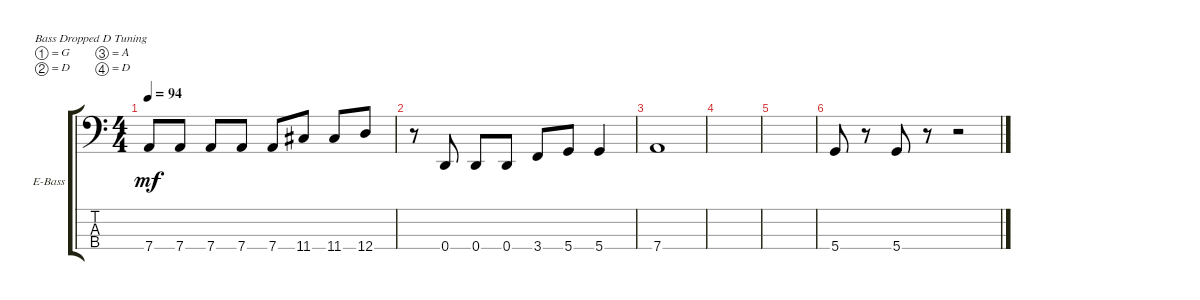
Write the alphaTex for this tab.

\defaultSystemsLayout 4
\bracketExtendMode groupsimilarinstruments
\firstSystemTrackNameOrientation horizontal
\otherSystemsTrackNameOrientation horizontal
\track ("Electric Bass" "E-Bass") {instrument electricbassfinger}
\staff {score tabs}
\tuning (G2 D2 A1 D1)
\ts (4 4)
\tempo 94
\clef f4
\ks c
7.4.8{dy mf} 7.4.8 7.4.8 7.4.8 7.4.8 11.4.8 11.4.8 12.4.8 |
r.8 0.4.8 0.4.8 0.4.8 3.4.8 5.4.8 5.4.4 |
7.4.1 |
|
|
5.4.8 r.8 5.4.8 r.8 r.2
